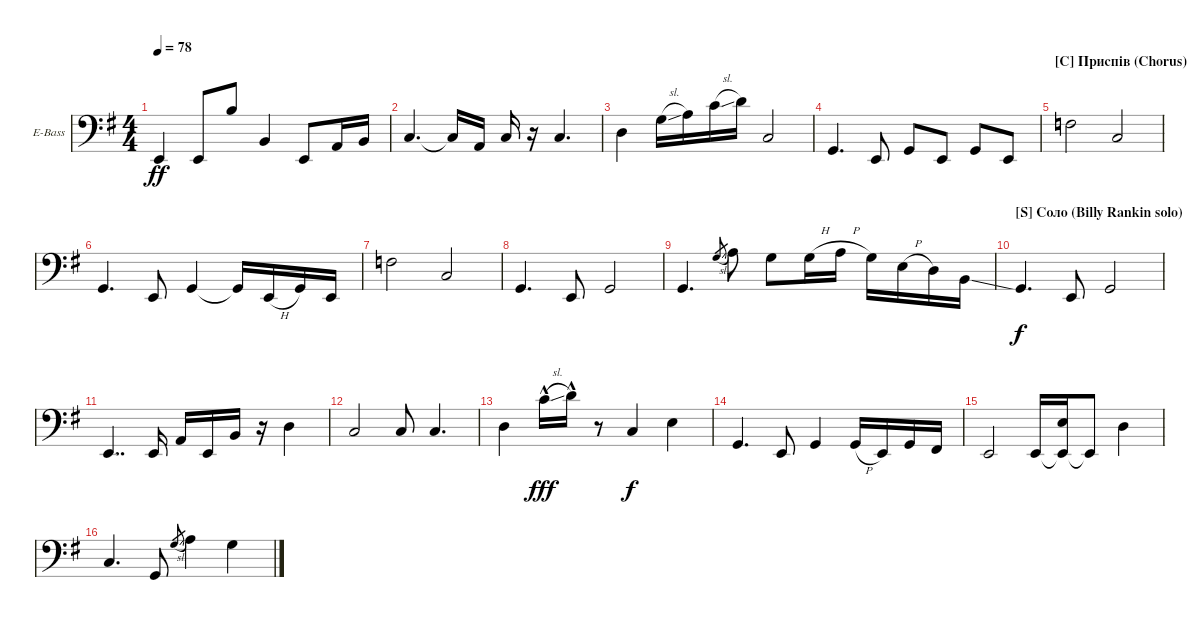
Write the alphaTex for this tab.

\defaultSystemsLayout 4
\bracketExtendMode groupsimilarinstruments
\firstSystemTrackNameOrientation horizontal
\otherSystemsTrackNameOrientation horizontal
\track ("Electric Bass (Pete Agnew)" "E-Bass") {instrument electricbassfinger}
\staff {score}
\tuning (G2 D2 A1 E1)
\ts (4 4)
\tempo 78
\clef f4
\ks eminor
0.4.4{dy ff} 0.4.8 4.1.8 2.3.4 0.4.8 0.3.16 2.3.16 |
3.3.4{d} 3.3{t}.16 0.3.16 3.3.16 r.16 3.3.4{d} |
5.3.4 5.2{sl}.16 7.2.16 5.1{sl}.16 7.1.16 8.4.2 |
3.4.4{d} 0.4.8 3.4.8 0.4.8 3.4.8 0.4.8 |
\section ("C" "Приспів (Chorus)")
3.2.2 3.3.2 |
3.4.4{d} 0.4.8 3.4.4 3.4{t}.16 0.4{h}.16 3.4.16 0.4.16 |
3.2.2 3.3.2 |
3.4.4{d} 0.4.8 3.4.2 |
3.4.4{d} 5.2{sl}.8{gr} 7.2.8 5.2.8 5.2{h}.16 7.2{h}.16 5.2.16 7.3{h}.16 5.3.16 7.4{ss}.16 |
\section ("S" "Соло (Billy Rankin solo)")
3.4.4{d dy f} 0.4.8 3.4.2 |
0.4.4{dd} 0.4.16 0.3.16 0.4.16 2.3.16 r.16 5.3.4 |
3.3.2 3.3.8 3.3.4{d} |
5.3.4 5.1{sl hac}.16{dy fff} 7.1{hac}.16 r.8 3.3.4{dy f} 2.2.4 |
3.4.4{d} 0.4.8 3.4.4 3.4{h}.16 0.4.16 3.4.16 2.4.16 |
0.4.2 0.4.16 (2.2 0.4{t}).16 0.4{t}.8 0.2.4 |
3.3.4{d} 3.4.8 5.2{sl}.8{gr} 7.2.4 5.2.4
